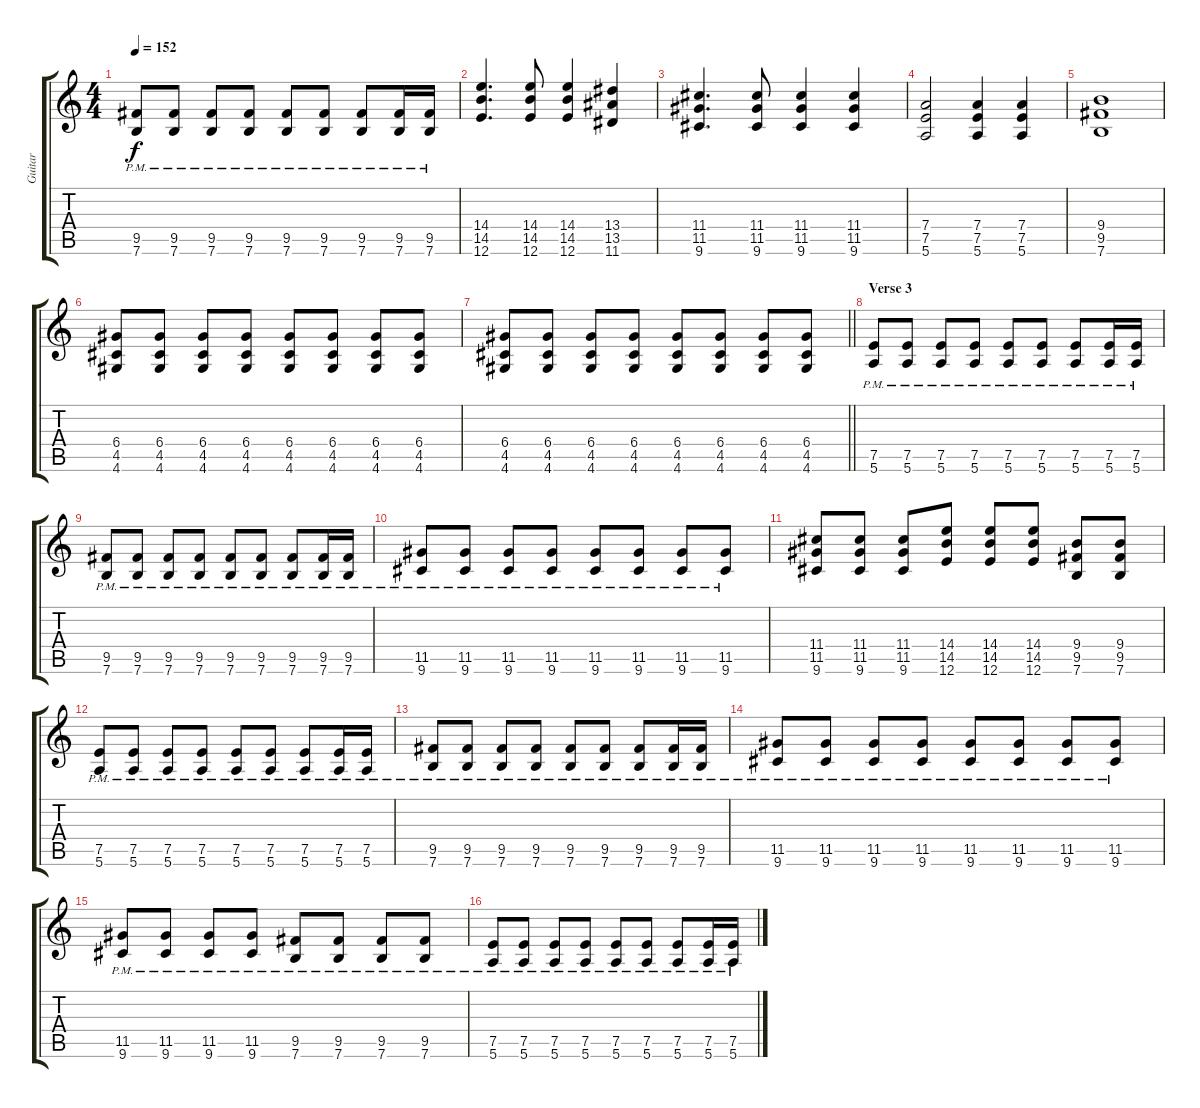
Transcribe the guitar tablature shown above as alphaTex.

\track ("Guitar" "Guitar") {instrument overdrivenguitar}
\staff {score tabs}
\tuning (E4 B3 G3 D3 A2 E2) {hide}
\ts (4 4)
\tempo 152
\clef g2
\ks c
(9.5{pm} 7.6{pm}).8{dy f} (9.5{pm} 7.6{pm}).8 (9.5{pm} 7.6{pm}).8 (9.5{pm} 7.6{pm}).8 (9.5{pm} 7.6{pm}).8 (9.5{pm} 7.6{pm}).8 (9.5{pm} 7.6{pm}).8 (9.5{pm} 7.6{pm}).16 (9.5{pm} 7.6{pm}).16 |
(14.4 14.5 12.6).4{d} (14.4 14.5 12.6).8 (14.4 14.5 12.6).4 (13.4 13.5 11.6).4 |
(11.4 11.5 9.6).4{d} (11.4 11.5 9.6).8 (11.4 11.5 9.6).4 (11.4 11.5 9.6).4 |
(7.4 7.5 5.6).2 (7.4 7.5 5.6).4 (7.4 7.5 5.6).4 |
(9.4 9.5 7.6).1 |
(6.4 4.5 4.6).8 (6.4 4.5 4.6).8 (6.4 4.5 4.6).8 (6.4 4.5 4.6).8 (6.4 4.5 4.6).8 (6.4 4.5 4.6).8 (6.4 4.5 4.6).8 (6.4 4.5 4.6).8 |
\barLineRight lightlight
(6.4 4.5 4.6).8 (6.4 4.5 4.6).8 (6.4 4.5 4.6).8 (6.4 4.5 4.6).8 (6.4 4.5 4.6).8 (6.4 4.5 4.6).8 (6.4 4.5 4.6).8 (6.4 4.5 4.6).8 |
\section ("" "Verse 3")
(7.5{pm} 5.6{pm}).8 (7.5{pm} 5.6{pm}).8 (7.5{pm} 5.6{pm}).8 (7.5{pm} 5.6{pm}).8 (7.5{pm} 5.6{pm}).8 (7.5{pm} 5.6{pm}).8 (7.5{pm} 5.6{pm}).8 (7.5{pm} 5.6{pm}).16 (7.5{pm} 5.6{pm}).16 |
(9.5{pm} 7.6{pm}).8 (9.5{pm} 7.6{pm}).8 (9.5{pm} 7.6{pm}).8 (9.5{pm} 7.6{pm}).8 (9.5{pm} 7.6{pm}).8 (9.5{pm} 7.6{pm}).8 (9.5{pm} 7.6{pm}).8 (9.5{pm} 7.6{pm}).16 (9.5{pm} 7.6{pm}).16 |
(11.5{pm} 9.6{pm}).8 (11.5{pm} 9.6{pm}).8 (11.5{pm} 9.6{pm}).8 (11.5{pm} 9.6{pm}).8 (11.5{pm} 9.6{pm}).8 (11.5{pm} 9.6{pm}).8 (11.5{pm} 9.6{pm}).8 (11.5{pm} 9.6{pm}).8 |
(11.4 11.5 9.6).8 (11.4 11.5 9.6).8 (11.4 11.5 9.6).8 (14.4 14.5 12.6).8 (14.4 14.5 12.6).8 (14.4 14.5 12.6).8 (9.4 9.5 7.6).8 (9.4 9.5 7.6).8 |
(7.5{pm} 5.6{pm}).8 (7.5{pm} 5.6{pm}).8 (7.5{pm} 5.6{pm}).8 (7.5{pm} 5.6{pm}).8 (7.5{pm} 5.6{pm}).8 (7.5{pm} 5.6{pm}).8 (7.5{pm} 5.6{pm}).8 (7.5{pm} 5.6{pm}).16 (7.5{pm} 5.6{pm}).16 |
(9.5{pm} 7.6{pm}).8 (9.5{pm} 7.6{pm}).8 (9.5{pm} 7.6{pm}).8 (9.5{pm} 7.6{pm}).8 (9.5{pm} 7.6{pm}).8 (9.5{pm} 7.6{pm}).8 (9.5{pm} 7.6{pm}).8 (9.5{pm} 7.6{pm}).16 (9.5{pm} 7.6{pm}).16 |
(11.5{pm} 9.6{pm}).8 (11.5{pm} 9.6{pm}).8 (11.5{pm} 9.6{pm}).8 (11.5{pm} 9.6{pm}).8 (11.5{pm} 9.6{pm}).8 (11.5{pm} 9.6{pm}).8 (11.5{pm} 9.6{pm}).8 (11.5{pm} 9.6{pm}).8 |
(11.5{pm} 9.6{pm}).8 (11.5{pm} 9.6{pm}).8 (11.5{pm} 9.6{pm}).8 (11.5{pm} 9.6{pm}).8 (9.5{pm} 7.6{pm}).8 (9.5{pm} 7.6{pm}).8 (9.5{pm} 7.6{pm}).8 (9.5{pm} 7.6{pm}).8 |
(7.5{pm} 5.6{pm}).8 (7.5{pm} 5.6{pm}).8 (7.5{pm} 5.6{pm}).8 (7.5{pm} 5.6{pm}).8 (7.5{pm} 5.6{pm}).8 (7.5{pm} 5.6{pm}).8 (7.5{pm} 5.6{pm}).8 (7.5{pm} 5.6{pm}).16 (7.5{pm} 5.6{pm}).16
